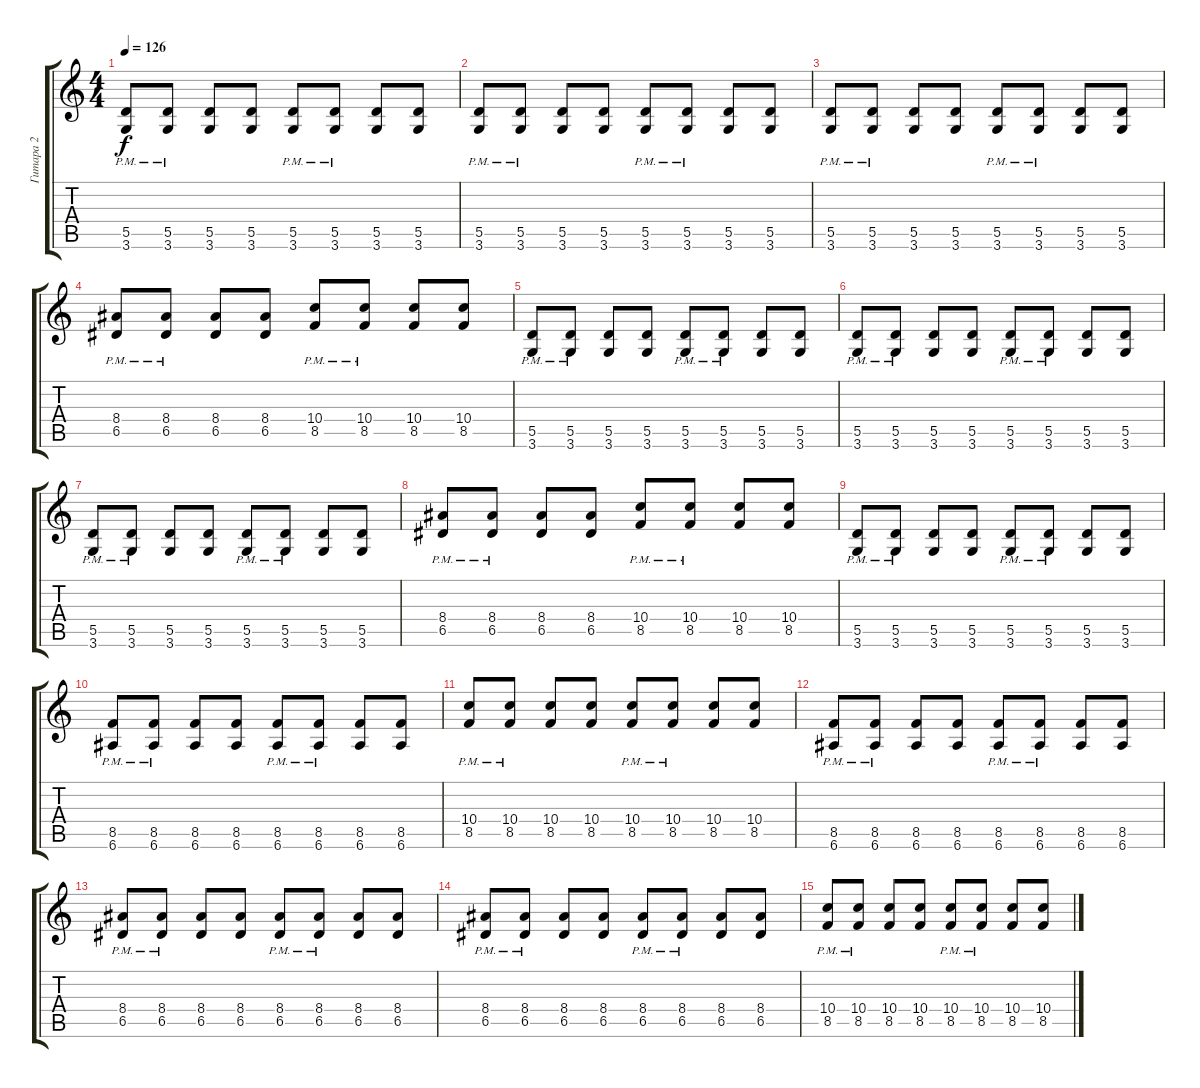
\track ("Гитара 2" "Гитара 2") {instrument distortionguitar}
\staff {score tabs}
\tuning (E4 B3 G3 D3 A2 E2) {hide}
\ts (4 4)
\tempo 126
\clef g2
\ks c
(5.5{pm} 3.6{pm}).8{dy f} (5.5{pm} 3.6{pm}).8 (5.5 3.6).8 (5.5 3.6).8 (5.5{pm} 3.6{pm}).8 (5.5{pm} 3.6{pm}).8 (5.5 3.6).8 (5.5 3.6).8 |
(5.5{pm} 3.6{pm}).8 (5.5{pm} 3.6{pm}).8 (5.5 3.6).8 (5.5 3.6).8 (5.5{pm} 3.6{pm}).8 (5.5{pm} 3.6{pm}).8 (5.5 3.6).8 (5.5 3.6).8 |
(5.5{pm} 3.6{pm}).8 (5.5{pm} 3.6{pm}).8 (5.5 3.6).8 (5.5 3.6).8 (5.5{pm} 3.6{pm}).8 (5.5{pm} 3.6{pm}).8 (5.5 3.6).8 (5.5 3.6).8 |
(8.4{pm} 6.5{pm}).8 (8.4{pm} 6.5{pm}).8 (8.4 6.5).8 (8.4 6.5).8 (10.4{pm} 8.5{pm}).8 (10.4{pm} 8.5{pm}).8 (10.4 8.5).8 (10.4 8.5).8 |
(5.5{pm} 3.6{pm}).8 (5.5{pm} 3.6{pm}).8 (5.5 3.6).8 (5.5 3.6).8 (5.5{pm} 3.6{pm}).8 (5.5{pm} 3.6{pm}).8 (5.5 3.6).8 (5.5 3.6).8 |
(5.5{pm} 3.6{pm}).8 (5.5{pm} 3.6{pm}).8 (5.5 3.6).8 (5.5 3.6).8 (5.5{pm} 3.6{pm}).8 (5.5{pm} 3.6{pm}).8 (5.5 3.6).8 (5.5 3.6).8 |
(5.5{pm} 3.6{pm}).8 (5.5{pm} 3.6{pm}).8 (5.5 3.6).8 (5.5 3.6).8 (5.5{pm} 3.6{pm}).8 (5.5{pm} 3.6{pm}).8 (5.5 3.6).8 (5.5 3.6).8 |
(8.4{pm} 6.5{pm}).8 (8.4{pm} 6.5{pm}).8 (8.4 6.5).8 (8.4 6.5).8 (10.4{pm} 8.5{pm}).8 (10.4{pm} 8.5{pm}).8 (10.4 8.5).8 (10.4 8.5).8 |
(5.5{pm} 3.6{pm}).8 (5.5{pm} 3.6{pm}).8 (5.5 3.6).8 (5.5 3.6).8 (5.5{pm} 3.6{pm}).8 (5.5{pm} 3.6{pm}).8 (5.5 3.6).8 (5.5 3.6).8 |
(8.5{pm} 6.6{pm}).8 (8.5{pm} 6.6{pm}).8 (8.5 6.6).8 (8.5 6.6).8 (8.5{pm} 6.6{pm}).8 (8.5{pm} 6.6{pm}).8 (8.5 6.6).8 (8.5 6.6).8 |
(10.4{pm} 8.5{pm}).8 (10.4{pm} 8.5{pm}).8 (10.4 8.5).8 (10.4 8.5).8 (10.4{pm} 8.5{pm}).8 (10.4{pm} 8.5{pm}).8 (10.4 8.5).8 (10.4 8.5).8 |
(8.5{pm} 6.6{pm}).8 (8.5{pm} 6.6{pm}).8 (8.5 6.6).8 (8.5 6.6).8 (8.5{pm} 6.6{pm}).8 (8.5{pm} 6.6{pm}).8 (8.5 6.6).8 (8.5 6.6).8 |
(8.4{pm} 6.5{pm}).8 (8.4{pm} 6.5{pm}).8 (8.4 6.5).8 (8.4 6.5).8 (8.4{pm} 6.5{pm}).8 (8.4{pm} 6.5{pm}).8 (8.4 6.5).8 (8.4 6.5).8 |
(8.4{pm} 6.5{pm}).8 (8.4{pm} 6.5{pm}).8 (8.4 6.5).8 (8.4 6.5).8 (8.4{pm} 6.5{pm}).8 (8.4{pm} 6.5{pm}).8 (8.4 6.5).8 (8.4 6.5).8 |
(10.4{pm} 8.5{pm}).8 (10.4{pm} 8.5{pm}).8 (10.4 8.5).8 (10.4 8.5).8 (10.4{pm} 8.5{pm}).8 (10.4{pm} 8.5{pm}).8 (10.4 8.5).8 (10.4 8.5).8
